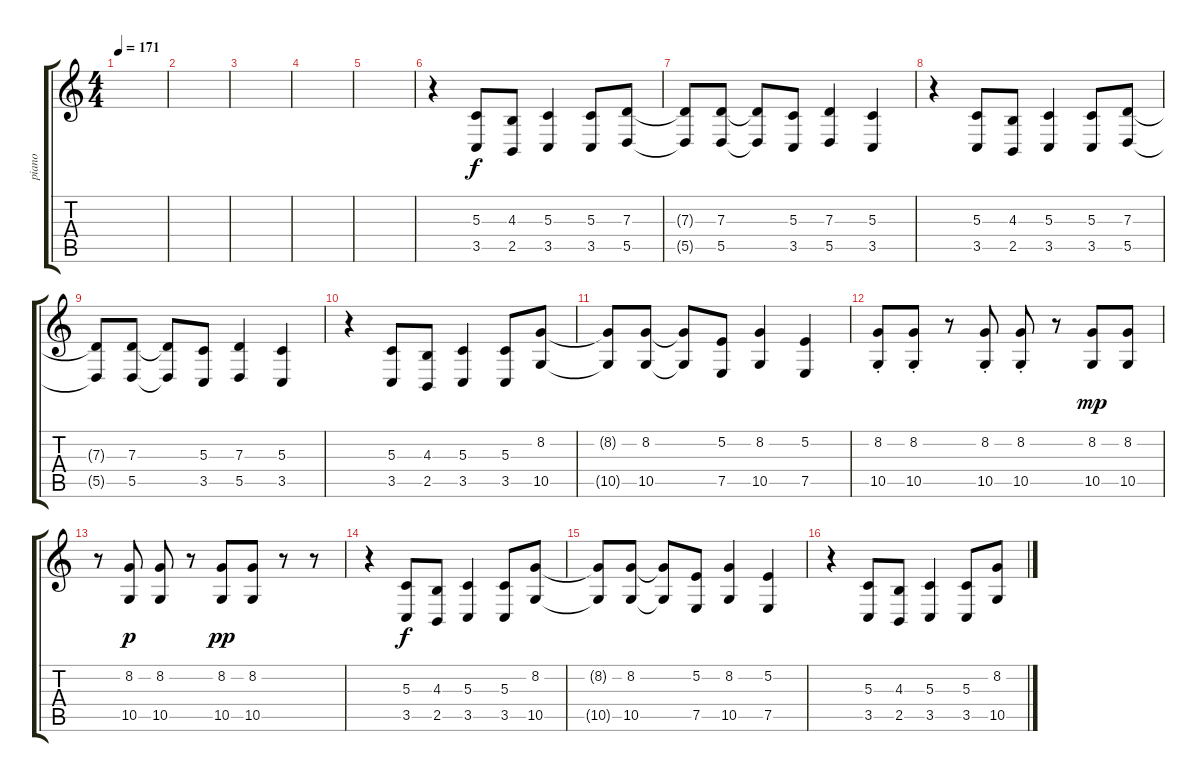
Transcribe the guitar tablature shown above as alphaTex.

\track ("piano" "piano") {instrument accordion}
\staff {score tabs}
\tuning (E4 B3 G3 D3 A2 E2) {hide}
\ts (4 4)
\tempo 171
\clef g2
\ks c
|
|
|
|
|
r.4 (5.3 3.5).8{dy f} (4.3 2.5).8 (5.3 3.5).4 (5.3 3.5).8 (7.3 5.5).8 |
(7.3{t} 5.5{t}).8 (7.3 5.5).8 (7.3{t} 5.5{t}).8 (5.3 3.5).8 (7.3 5.5).4 (5.3 3.5).4 |
r.4 (5.3 3.5).8 (4.3 2.5).8 (5.3 3.5).4 (5.3 3.5).8 (7.3 5.5).8 |
(7.3{t} 5.5{t}).8 (7.3 5.5).8 (7.3{t} 5.5{t}).8 (5.3 3.5).8 (7.3 5.5).4 (5.3 3.5).4 |
r.4 (5.3 3.5).8 (4.3 2.5).8 (5.3 3.5).4 (5.3 3.5).8 (8.2 10.5).8 |
(8.2{t} 10.5{t}).8 (8.2 10.5).8 (8.2{t} 10.5{t}).8 (5.2 7.5).8 (8.2 10.5).4 (5.2 7.5).4 |
(8.2{st} 10.5).8 (8.2{st} 10.5).8 r.8 (8.2{st} 10.5).8 (8.2{st} 10.5).8 r.8 (8.2 10.5).8{dy mp} (8.2 10.5).8 |
r.8 (8.2 10.5).8{dy p} (8.2 10.5).8 r.8 (8.2 10.5).8{dy pp} (8.2 10.5).8 r.8 r.8 |
r.4 (5.3 3.5).8{dy f} (4.3 2.5).8 (5.3 3.5).4 (5.3 3.5).8 (8.2 10.5).8 |
(8.2{t} 10.5{t}).8 (8.2 10.5).8 (8.2{t} 10.5{t}).8 (5.2 7.5).8 (8.2 10.5).4 (5.2 7.5).4 |
r.4 (5.3 3.5).8 (4.3 2.5).8 (5.3 3.5).4 (5.3 3.5).8 (8.2 10.5).8
